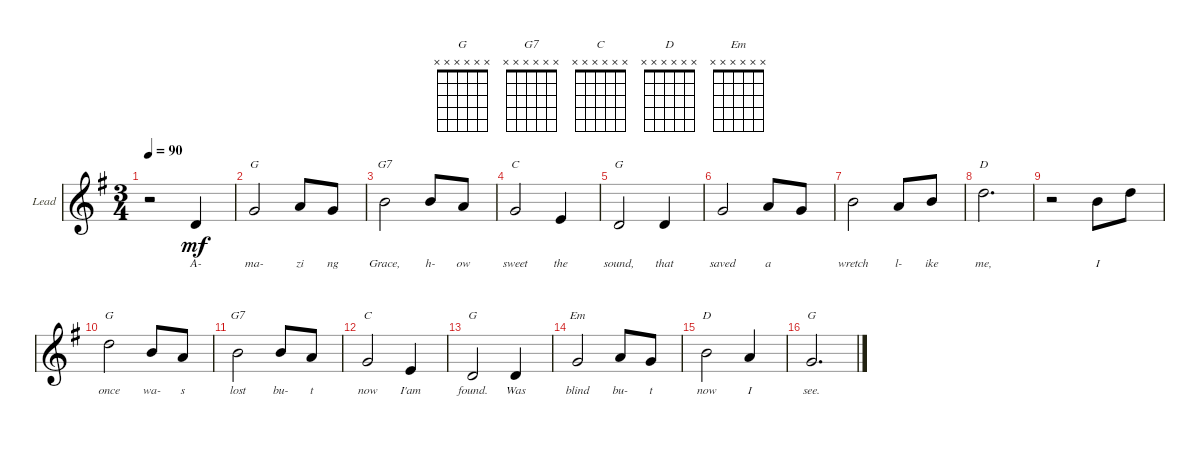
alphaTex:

\defaultSystemsLayout 4
\bracketExtendMode groupsimilarinstruments
\firstSystemTrackNameOrientation horizontal
\otherSystemsTrackNameOrientation horizontal
\track ("Lead" "Lead") {instrument acousticguitarsteel}
\staff {score}
\tuning (E4 B3 G3 D3 A2 E2)
\chord ("G" x x x x x x)
\chord ("G7" x x x x x x)
\chord ("C" x x x x x x)
\chord ("D" x x x x x x)
\chord ("Em" x x x x x x)
\ts (3 4)
\tempo 90
\clef g2
\ks g
r.2{dy mf instrument acousticguitarsteel} 0.4.4{lyrics (0 "A-") lyrics (1 "") lyrics (2 "") lyrics (3 "") lyrics (4 "")} |
0.3.2{ch "G" lyrics (0 "ma-") lyrics (1 "") lyrics (2 "") lyrics (3 "") lyrics (4 "")} 2.3.8{lyrics (0 "zi") lyrics (1 "") lyrics (2 "") lyrics (3 "") lyrics (4 "")} 0.3.8{lyrics (0 "ng") lyrics (1 "") lyrics (2 "") lyrics (3 "") lyrics (4 "")} |
0.2.2{ch "G7" lyrics (0 "Grace,") lyrics (1 "") lyrics (2 "") lyrics (3 "") lyrics (4 "")} 0.2.8{lyrics (0 "h-") lyrics (1 "") lyrics (2 "") lyrics (3 "") lyrics (4 "")} 2.3.8{lyrics (0 "ow") lyrics (1 "") lyrics (2 "") lyrics (3 "") lyrics (4 "")} |
0.3.2{ch "C" lyrics (0 "sweet") lyrics (1 "") lyrics (2 "") lyrics (3 "") lyrics (4 "")} 2.4.4{lyrics (0 "the") lyrics (1 "") lyrics (2 "") lyrics (3 "") lyrics (4 "")} |
0.4.2{ch "G" lyrics (0 "sound,") lyrics (1 "") lyrics (2 "") lyrics (3 "") lyrics (4 "")} 0.4.4{lyrics (0 "that") lyrics (1 "") lyrics (2 "") lyrics (3 "") lyrics (4 "")} |
0.3.2{lyrics (0 "saved") lyrics (1 "") lyrics (2 "") lyrics (3 "") lyrics (4 "")} 2.3.8{lyrics (0 "a") lyrics (1 "") lyrics (2 "") lyrics (3 "") lyrics (4 "")} 0.3.8{lyrics (0 "") lyrics (1 "") lyrics (2 "") lyrics (3 "") lyrics (4 "")} |
0.2.2{lyrics (0 "wretch") lyrics (1 "") lyrics (2 "") lyrics (3 "") lyrics (4 "")} 2.3.8{lyrics (0 "l-") lyrics (1 "") lyrics (2 "") lyrics (3 "") lyrics (4 "")} 0.2.8{lyrics (0 "ike") lyrics (1 "") lyrics (2 "") lyrics (3 "") lyrics (4 "")} |
3.2.2{d ch "D" lyrics (0 "me,") lyrics (1 "") lyrics (2 "") lyrics (3 "") lyrics (4 "")} |
r.2 0.2.8{lyrics (0 "I") lyrics (1 "") lyrics (2 "") lyrics (3 "") lyrics (4 "")} 3.2.8{lyrics (0 "") lyrics (1 "") lyrics (2 "") lyrics (3 "") lyrics (4 "")} |
3.2.2{ch "G" lyrics (0 "once") lyrics (1 "") lyrics (2 "") lyrics (3 "") lyrics (4 "")} 0.2.8{lyrics (0 "wa-") lyrics (1 "") lyrics (2 "") lyrics (3 "") lyrics (4 "")} 2.3.8{lyrics (0 "s") lyrics (1 "") lyrics (2 "") lyrics (3 "") lyrics (4 "")} |
0.2.2{ch "G7" lyrics (0 "lost") lyrics (1 "") lyrics (2 "") lyrics (3 "") lyrics (4 "")} 0.2.8{lyrics (0 "bu-") lyrics (1 "") lyrics (2 "") lyrics (3 "") lyrics (4 "")} 2.3.8{lyrics (0 "t") lyrics (1 "") lyrics (2 "") lyrics (3 "") lyrics (4 "")} |
0.3.2{ch "C" lyrics (0 "now") lyrics (1 "") lyrics (2 "") lyrics (3 "") lyrics (4 "")} 2.4.4{lyrics (0 "I'am") lyrics (1 "") lyrics (2 "") lyrics (3 "") lyrics (4 "")} |
0.4.2{ch "G" lyrics (0 "found.") lyrics (1 "") lyrics (2 "") lyrics (3 "") lyrics (4 "")} 0.4.4{lyrics (0 "Was") lyrics (1 "") lyrics (2 "") lyrics (3 "") lyrics (4 "")} |
0.3.2{ch "Em" lyrics (0 "blind") lyrics (1 "") lyrics (2 "") lyrics (3 "") lyrics (4 "")} 2.3.8{lyrics (0 "bu-") lyrics (1 "") lyrics (2 "") lyrics (3 "") lyrics (4 "")} 0.3.8{lyrics (0 "t") lyrics (1 "") lyrics (2 "") lyrics (3 "") lyrics (4 "")} |
0.2.2{ch "D" lyrics (0 "now") lyrics (1 "") lyrics (2 "") lyrics (3 "") lyrics (4 "")} 2.3.4{lyrics (0 "I") lyrics (1 "") lyrics (2 "") lyrics (3 "") lyrics (4 "")} |
0.3.2{d ch "G" lyrics (0 "see.") lyrics (1 "") lyrics (2 "") lyrics (3 "") lyrics (4 "")}
